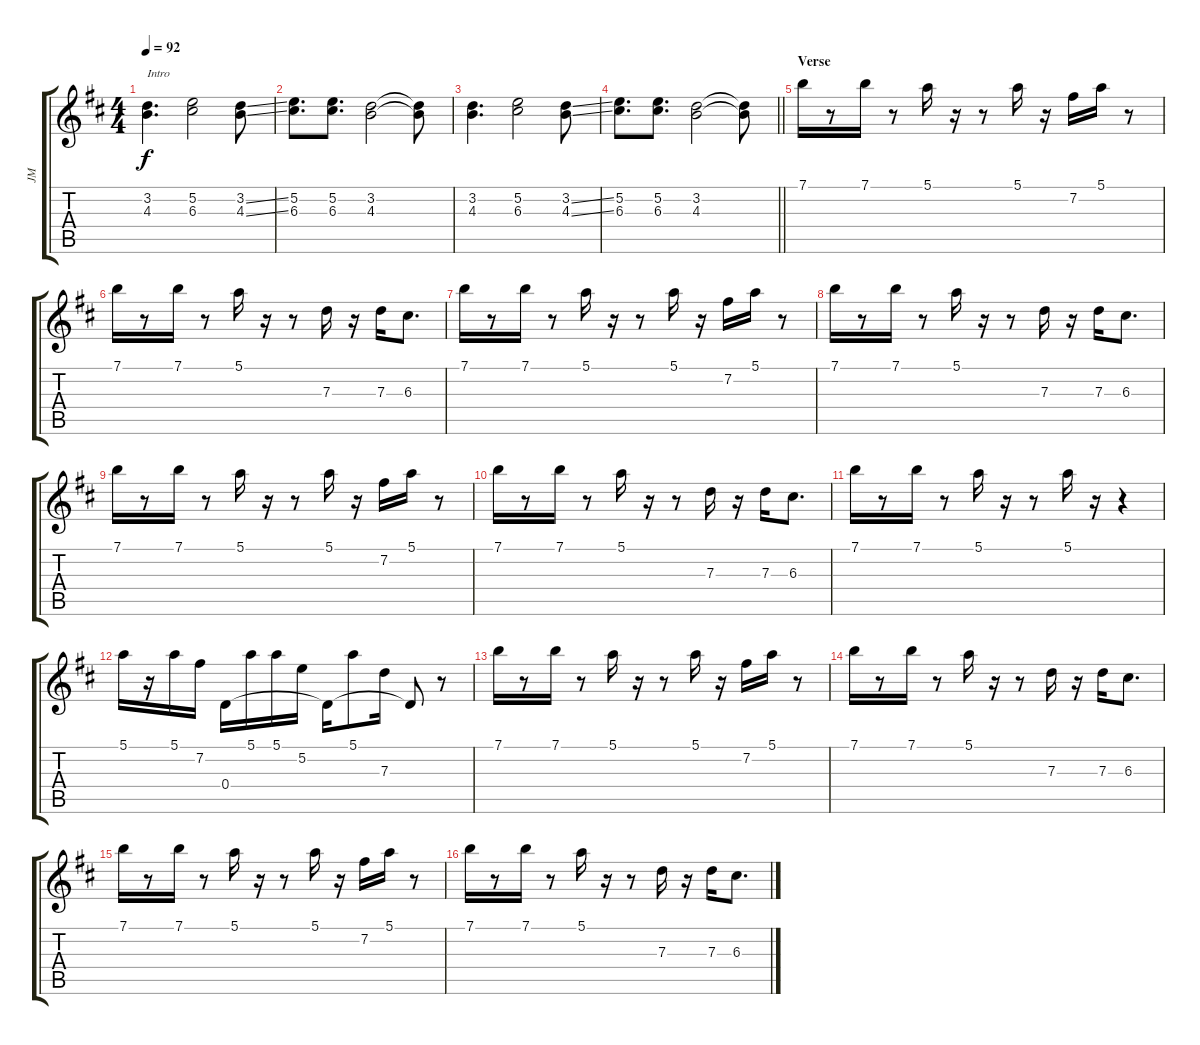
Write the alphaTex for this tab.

\track ("JM" "JM") {instrument electricguitarjazz}
\staff {score tabs}
\tuning (E4 B3 G3 D3 A2 E2) {hide}
\ts (4 4)
\tempo 92
\clef g2
\ks d
(3.2 4.3).4{d txt "Intro" dy f instrument electricguitarjazz} (5.2 6.3).2 (3.2{ss} 4.3{ss}).8 |
(5.2 6.3).8{d} (5.2 6.3).8{d} (3.2 4.3).2 (3.2{t} 4.3{t}).8 |
(3.2 4.3).4{d} (5.2 6.3).2 (3.2{ss} 4.3{ss}).8 |
\barLineRight lightlight
(5.2 6.3).8{d} (5.2 6.3).8{d} (3.2 4.3).2 (3.2{t} 4.3{t}).8 |
\section ("" "Verse")
7.1.16 r.8 7.1.16 r.8 5.1.16 r.16 r.8 5.1.16 r.16 7.2.16 5.1.16 r.8 |
7.1.16 r.8 7.1.16 r.8 5.1.16 r.16 r.8 7.3.16 r.16 7.3.16 6.3.8{d} |
7.1.16 r.8 7.1.16 r.8 5.1.16 r.16 r.8 5.1.16 r.16 7.2.16 5.1.16 r.8 |
7.1.16 r.8 7.1.16 r.8 5.1.16 r.16 r.8 7.3.16 r.16 7.3.16 6.3.8{d} |
7.1.16 r.8 7.1.16 r.8 5.1.16 r.16 r.8 5.1.16 r.16 7.2.16 5.1.16 r.8 |
7.1.16 r.8 7.1.16 r.8 5.1.16 r.16 r.8 7.3.16 r.16 7.3.16 6.3.8{d} |
7.1.16 r.8 7.1.16 r.8 5.1.16 r.16 r.8 5.1.16 r.16 r.4 |
5.1.16 r.16 5.1.16 7.2.16 0.4.16 5.1.16 5.1.16 5.2.16 0.4{t}.16 5.1.8 7.3.16 0.4{t}.8 r.8 |
7.1.16 r.8 7.1.16 r.8 5.1.16 r.16 r.8 5.1.16 r.16 7.2.16 5.1.16 r.8 |
7.1.16 r.8 7.1.16 r.8 5.1.16 r.16 r.8 7.3.16 r.16 7.3.16 6.3.8{d} |
7.1.16 r.8 7.1.16 r.8 5.1.16 r.16 r.8 5.1.16 r.16 7.2.16 5.1.16 r.8 |
7.1.16 r.8 7.1.16 r.8 5.1.16 r.16 r.8 7.3.16 r.16 7.3.16 6.3.8{d}
